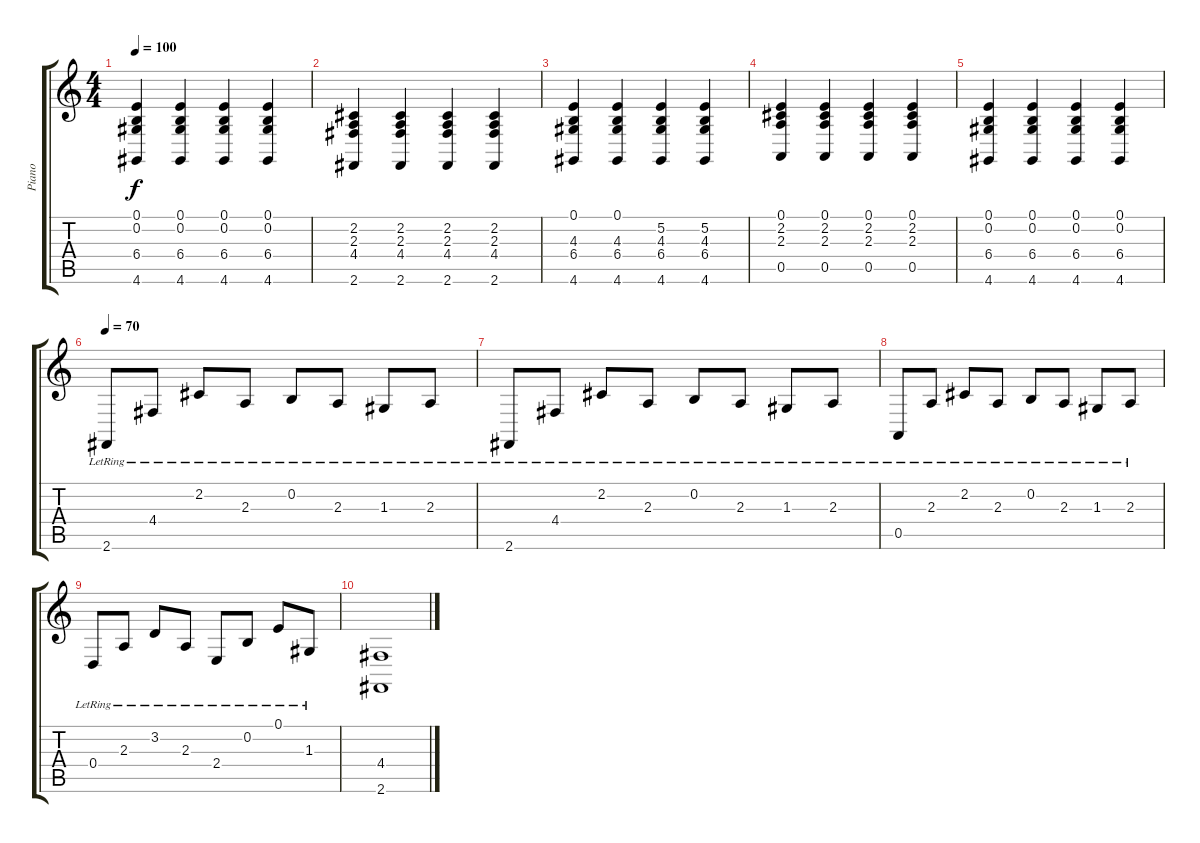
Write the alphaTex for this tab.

\track ("Piano" "Piano") {instrument acousticgrandpiano}
\staff {score tabs}
\tuning (E4 B3 G3 D3 A2 E2) {hide}
\ts (4 4)
\tempo 100
\clef g2
\ks aminor
(0.1 0.2 6.4 4.6).4{dy f} (0.1 0.2 6.4 4.6).4 (0.1 0.2 6.4 4.6).4 (0.1 0.2 6.4 4.6).4 |
(2.2 2.3 4.4 2.6).4 (2.2 2.3 4.4 2.6).4 (2.2 2.3 4.4 2.6).4 (2.2 2.3 4.4 2.6).4 |
(0.1 4.3 6.4 4.6).4 (0.1 4.3 6.4 4.6).4 (5.2 4.3 6.4 4.6).4 (5.2 4.3 6.4 4.6).4 |
(0.1 2.2 2.3 0.5).4 (0.1 2.2 2.3 0.5).4 (0.1 2.2 2.3 0.5).4 (0.1 2.2 2.3 0.5).4 |
(0.1 0.2 6.4 4.6).4 (0.1 0.2 6.4 4.6).4 (0.1 0.2 6.4 4.6).4 (0.1 0.2 6.4 4.6).4 |
\tempo 70
2.6{lr}.8 4.4{lr}.8 2.2{lr}.8 2.3{lr}.8 0.2{lr}.8 2.3{lr}.8 1.3{lr}.8 2.3{lr}.8 |
2.6{lr}.8 4.4{lr}.8 2.2{lr}.8 2.3{lr}.8 0.2{lr}.8 2.3{lr}.8 1.3{lr}.8 2.3{lr}.8 |
0.5{lr}.8 2.3{lr}.8 2.2{lr}.8 2.3{lr}.8 0.2{lr}.8 2.3{lr}.8 1.3{lr}.8 2.3{lr}.8 |
0.4{lr}.8 2.3{lr}.8 3.2{lr}.8 2.3{lr}.8 2.4{lr}.8 0.2{lr}.8 0.1{lr}.8 1.3{lr}.8 |
(4.4 2.6).1
